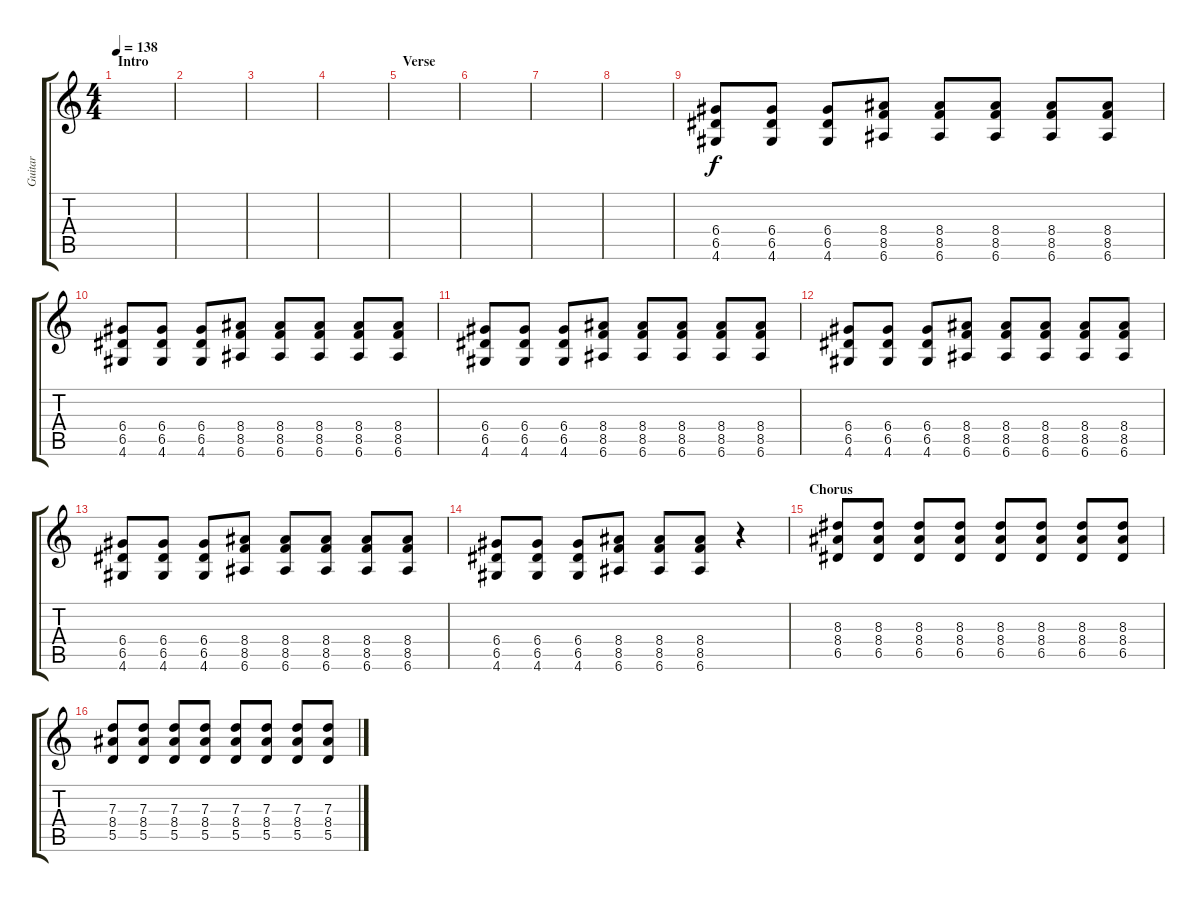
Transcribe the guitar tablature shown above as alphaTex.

\track ("Guitar" "Guitar") {instrument distortionguitar}
\staff {score tabs}
\tuning (E4 B3 G3 D3 A2 E2) {hide}
\ts (4 4)
\section ("" "Intro")
\tempo 138
\clef g2
\ks c
|
|
|
|
\section ("" "Verse")
|
|
|
|
(6.4 6.5 4.6).8{volume 10} (6.4 6.5 4.6).8 (6.4 6.5 4.6).8 (8.4 8.5 6.6).8 (8.4 8.5 6.6).8 (8.4 8.5 6.6).8 (8.4 8.5 6.6).8 (8.4 8.5 6.6).8 |
(6.4 6.5 4.6).8 (6.4 6.5 4.6).8 (6.4 6.5 4.6).8 (8.4 8.5 6.6).8 (8.4 8.5 6.6).8 (8.4 8.5 6.6).8 (8.4 8.5 6.6).8 (8.4 8.5 6.6).8 |
(6.4 6.5 4.6).8 (6.4 6.5 4.6).8 (6.4 6.5 4.6).8 (8.4 8.5 6.6).8 (8.4 8.5 6.6).8 (8.4 8.5 6.6).8 (8.4 8.5 6.6).8 (8.4 8.5 6.6).8 |
(6.4 6.5 4.6).8{volume 14} (6.4 6.5 4.6).8 (6.4 6.5 4.6).8 (8.4 8.5 6.6).8 (8.4 8.5 6.6).8 (8.4 8.5 6.6).8 (8.4 8.5 6.6).8 (8.4 8.5 6.6).8 |
(6.4 6.5 4.6).8 (6.4 6.5 4.6).8 (6.4 6.5 4.6).8 (8.4 8.5 6.6).8 (8.4 8.5 6.6).8 (8.4 8.5 6.6).8 (8.4 8.5 6.6).8 (8.4 8.5 6.6).8 |
(6.4 6.5 4.6).8 (6.4 6.5 4.6).8 (6.4 6.5 4.6).8 (8.4 8.5 6.6).8 (8.4 8.5 6.6).8 (8.4 8.5 6.6).8 r.4 |
\section ("" "Chorus")
(8.3 8.4 6.5).8{volume 16} (8.3 8.4 6.5).8 (8.3 8.4 6.5).8 (8.3 8.4 6.5).8 (8.3 8.4 6.5).8 (8.3 8.4 6.5).8 (8.3 8.4 6.5).8 (8.3 8.4 6.5).8 |
(7.3 8.4 5.5).8 (7.3 8.4 5.5).8 (7.3 8.4 5.5).8 (7.3 8.4 5.5).8 (7.3 8.4 5.5).8 (7.3 8.4 5.5).8 (7.3 8.4 5.5).8 (7.3 8.4 5.5).8
